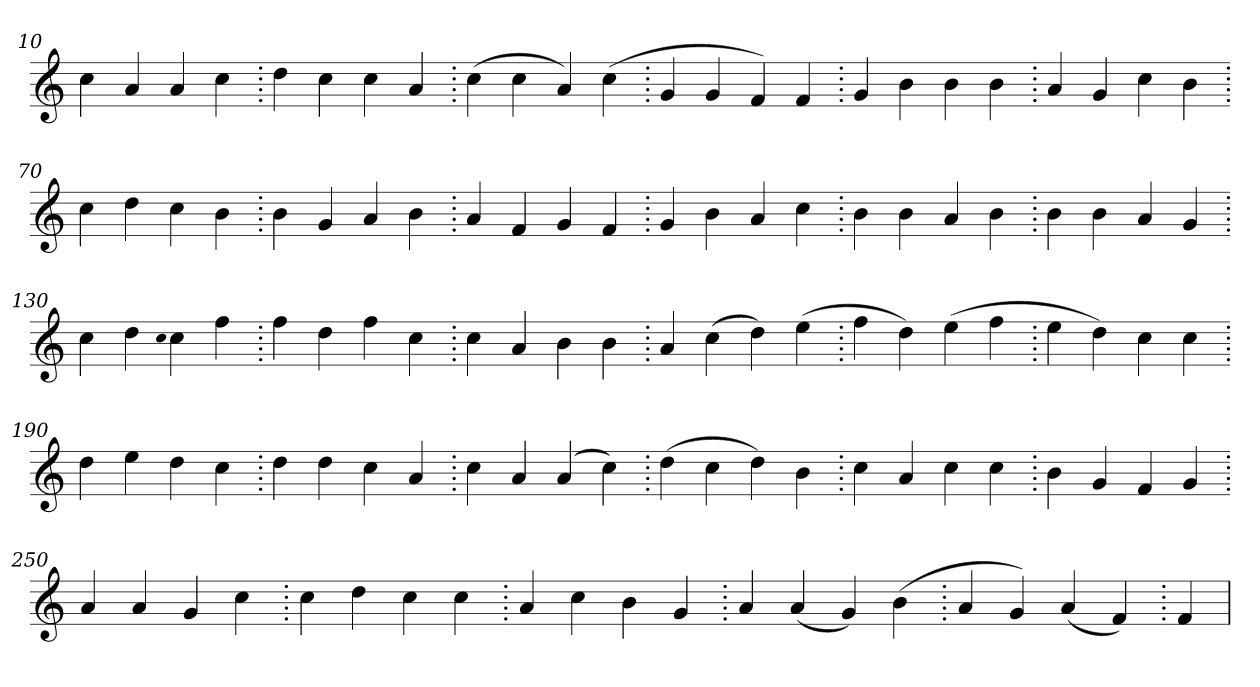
**kern
*part1
*staff1
*clefG2
=10.
4cc
4a
4a
4cc
=20.
4dd
4cc
4cc
4a
=30.
(>4cc
4cc
4a)
(>4cc
=40.
4g
4g
4f)
4f
=50.
4g
4b
4b
4b
=60.
4a
4g
4cc
4b
=70.
4cc
4dd
4cc
4b
=80.
4b
4g
4a
4b
=90.
4a
4f
4g
4f
=100.
4g
4b
4a
4cc
=110.
4b
4b
4a
4b
=120.
4b
4b
4a
4g
=130.
4cc
4dd
qqcc
4cc
4ff
=140.
4ff
4dd
4ff
4cc
=150.
4cc
4a
4b
4b
=160.
4a
(>4cc
4dd)
(>4ee
=170.
4ff
4dd)
(>4ee
4ff
=180.
4ee
4dd)
4cc
4cc
=190.
4dd
4ee
4dd
4cc
=200.
4dd
4dd
4cc
4a
=210.
4cc
4a
(>4a
4cc)
=220.
(>4dd
4cc
4dd)
4b
=230.
4cc
4a
4cc
4cc
=240.
4b
4g
4f
4g
=250.
4a
4a
4g
4cc
=260.
4cc
4dd
4cc
4cc
=270.
4a
4cc
4b
4g
=280.
4a
(>4a
4g)
(>4b
=290.
4a
4g)
(>4a
4f)
=300.
4f
=
*-
